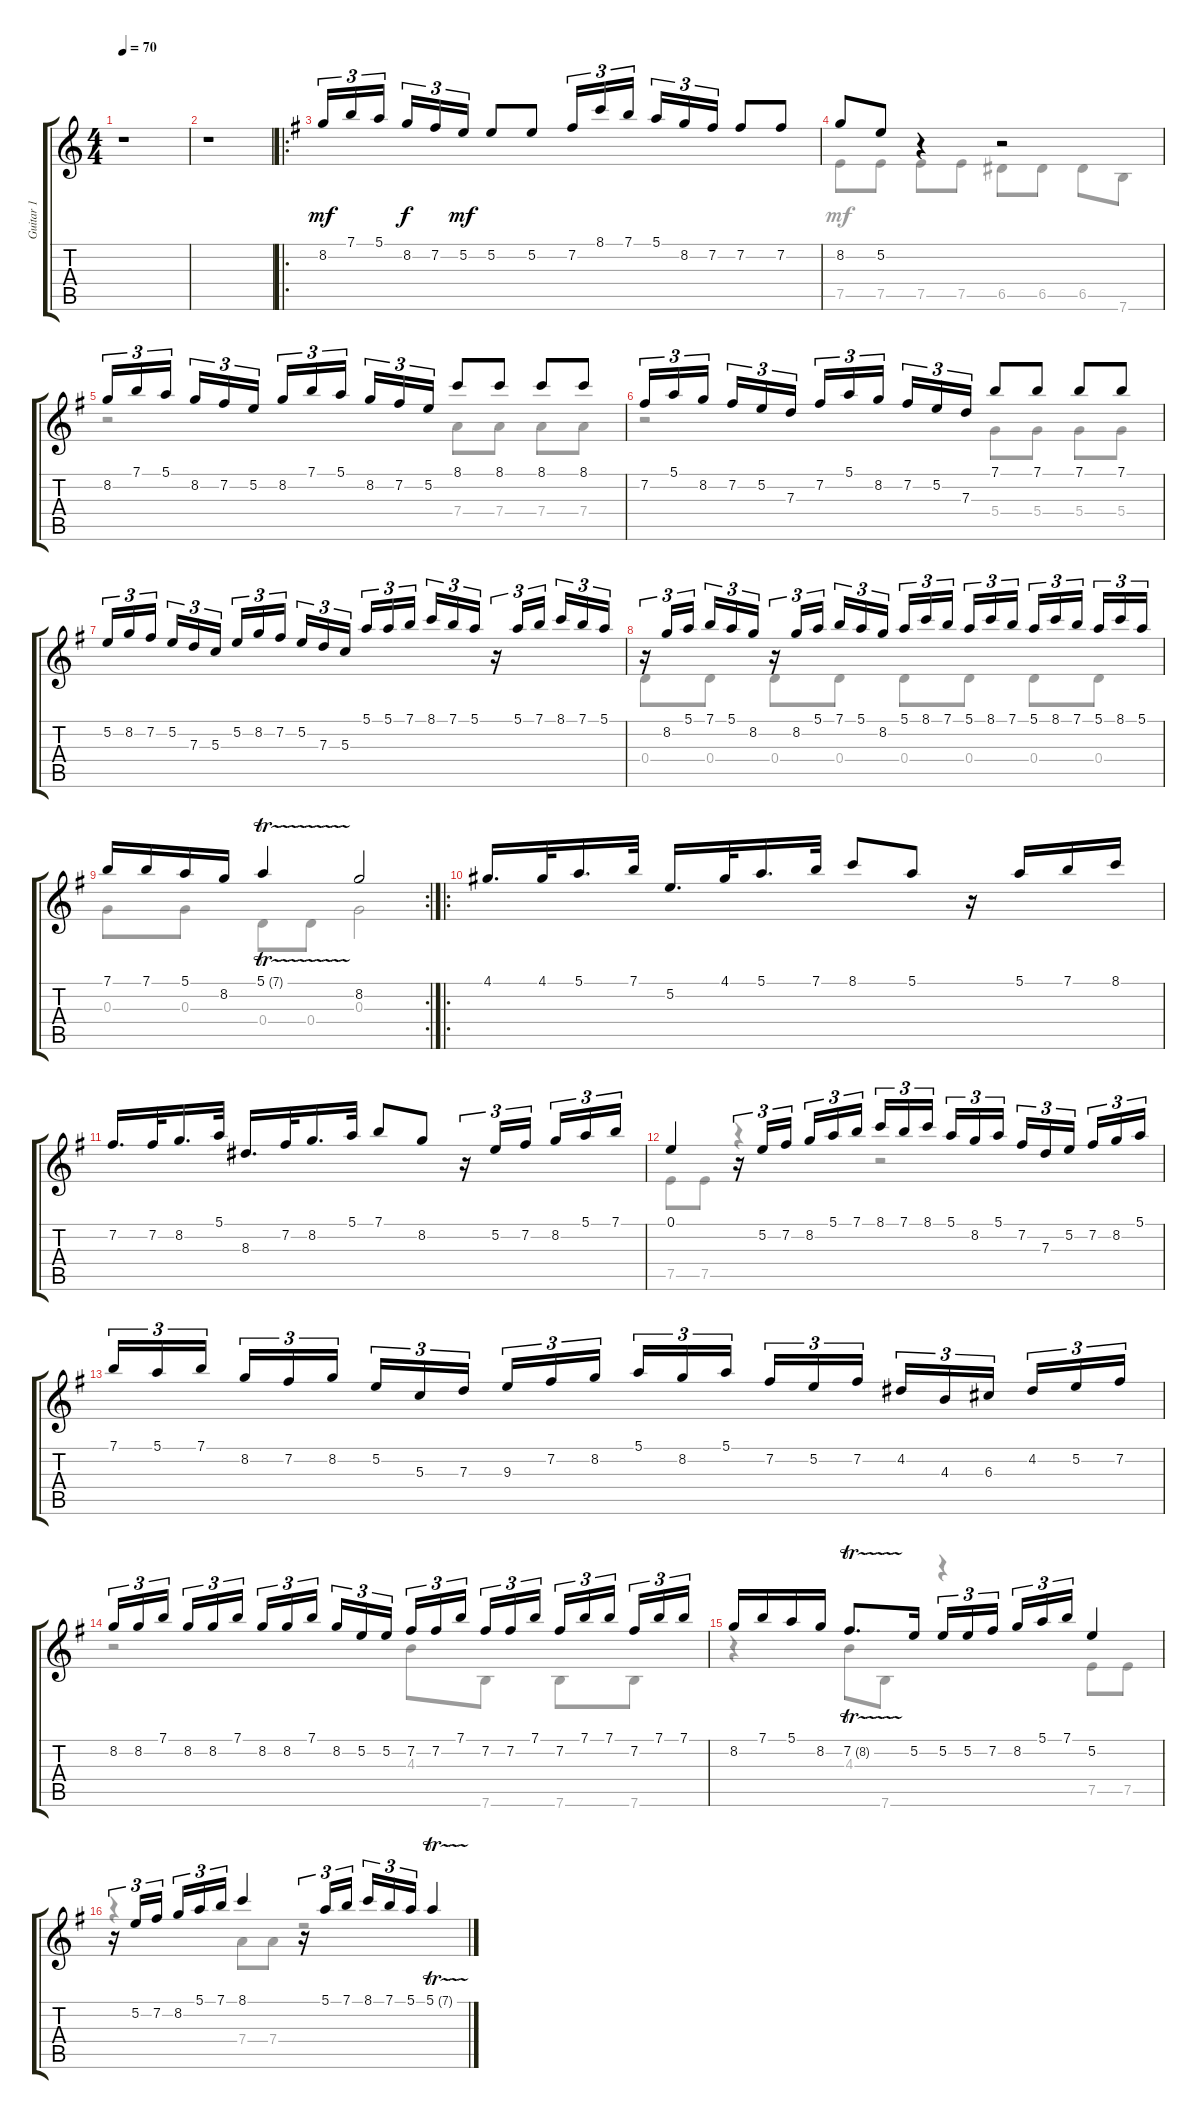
\track ("Guitar 1" "Guitar 1") {instrument acousticguitarnylon}
\staff {score tabs}
\tuning (E4 B3 G3 D3 A2 E2) {hide}
\voice
\ts (4 4)
\tempo 70
\clef g2
\ks c
r.1{dy mf instrument acousticguitarnylon} |
r.1 |
\ro
\ks eminor
8.2.16{tu (3 2) beam Up} 7.1.16{tu (3 2) beam Up} 5.1.16{tu (3 2) beam Up beam splitsecondary} 8.2.16{tu (3 2) dy f beam Up} 7.2.16{tu (3 2) beam Up} 5.2.16{tu (3 2) dy mf beam Up} 5.2.8{beam Up} 5.2.8{beam Up} 7.2.16{tu (3 2) beam Up} 8.1.16{tu (3 2) beam Up} 7.1.16{tu (3 2) beam Up beam splitsecondary} 5.1.16{tu (3 2) beam Up} 8.2.16{tu (3 2) beam Up} 7.2.16{tu (3 2) beam Up} 7.2.8{beam Up} 7.2.8{beam Up} |
8.2.8 5.2.8 r.4 r.2 |
8.2.16{tu (3 2)} 7.1.16{tu (3 2)} 5.1.16{tu (3 2) beam splitsecondary} 8.2.16{tu (3 2)} 7.2.16{tu (3 2)} 5.2.16{tu (3 2)} 8.2.16{tu (3 2)} 7.1.16{tu (3 2)} 5.1.16{tu (3 2) beam splitsecondary} 8.2.16{tu (3 2)} 7.2.16{tu (3 2)} 5.2.16{tu (3 2)} 8.1.8 8.1.8 8.1.8 8.1.8 |
7.2.16{tu (3 2)} 5.1.16{tu (3 2)} 8.2.16{tu (3 2) beam splitsecondary} 7.2.16{tu (3 2)} 5.2.16{tu (3 2)} 7.3.16{tu (3 2)} 7.2.16{tu (3 2)} 5.1.16{tu (3 2)} 8.2.16{tu (3 2) beam splitsecondary} 7.2.16{tu (3 2)} 5.2.16{tu (3 2)} 7.3.16{tu (3 2)} 7.1.8 7.1.8 7.1.8 7.1.8 |
5.2.16{tu (3 2) beam Up} 8.2.16{tu (3 2) beam Up} 7.2.16{tu (3 2) beam Up beam splitsecondary} 5.2.16{tu (3 2) beam Up} 7.3.16{tu (3 2) beam Up} 5.3.16{tu (3 2) beam Up} 5.2.16{tu (3 2) beam Up} 8.2.16{tu (3 2) beam Up} 7.2.16{tu (3 2) beam Up beam splitsecondary} 5.2.16{tu (3 2) beam Up} 7.3.16{tu (3 2) beam Up} 5.3.16{tu (3 2) beam Up} 5.1.16{tu (3 2) beam Up} 5.1.16{tu (3 2) beam Up} 7.1.16{tu (3 2) beam Up beam splitsecondary} 8.1.16{tu (3 2) beam Up} 7.1.16{tu (3 2) beam Up} 5.1.16{tu (3 2) beam Up} r.16{tu (3 2) beam Up} 5.1.16{tu (3 2) beam Up} 7.1.16{tu (3 2) beam Up beam splitsecondary} 8.1.16{tu (3 2) beam Up} 7.1.16{tu (3 2) beam Up} 5.1.16{tu (3 2) beam Up} |
r.16{tu (3 2)} 8.2.16{tu (3 2)} 5.1.16{tu (3 2) beam splitsecondary} 7.1.16{tu (3 2)} 5.1.16{tu (3 2)} 8.2.16{tu (3 2)} r.16{tu (3 2)} 8.2.16{tu (3 2)} 5.1.16{tu (3 2) beam splitsecondary} 7.1.16{tu (3 2)} 5.1.16{tu (3 2)} 8.2.16{tu (3 2)} 5.1.16{tu (3 2)} 8.1.16{tu (3 2)} 7.1.16{tu (3 2) beam splitsecondary} 5.1.16{tu (3 2)} 8.1.16{tu (3 2)} 7.1.16{tu (3 2)} 5.1.16{tu (3 2)} 8.1.16{tu (3 2)} 7.1.16{tu (3 2) beam splitsecondary} 5.1.16{tu (3 2)} 8.1.16{tu (3 2)} 5.1.16{tu (3 2)} |
\rc 2
7.1.16 7.1.16 5.1.16 8.2.16 5.1{tr (7 32)}.4 8.2.2 |
\ro
4.1.16{d beam Up} 4.1.32{beam Up} 5.1.16{d beam Up} 7.1.32{beam Up} 5.2.16{d beam Up} 4.1.32{beam Up} 5.1.16{d beam Up} 7.1.32{beam Up} 8.1.8{beam Up} 5.1.8{beam Up} r.16 5.1.16{beam Up} 7.1.16{beam Up} 8.1.16{beam Up} |
7.2.16{d beam Up} 7.2.32{beam Up} 8.2.16{d beam Up} 5.1.32{beam Up} 8.3.16{d beam Up} 7.2.32{beam Up} 8.2.16{d beam Up} 5.1.32{beam Up} 7.1.8{beam Up} 8.2.8{beam Up} r.16{tu (3 2) beam Up} 5.2.16{tu (3 2) beam Up} 7.2.16{tu (3 2) beam Up beam splitsecondary} 8.2.16{tu (3 2) beam Up} 5.1.16{tu (3 2) beam Up} 7.1.16{tu (3 2) beam Up} |
0.1.4 r.16{tu (3 2)} 5.2.16{tu (3 2)} 7.2.16{tu (3 2) beam splitsecondary} 8.2.16{tu (3 2)} 5.1.16{tu (3 2)} 7.1.16{tu (3 2)} 8.1.16{tu (3 2)} 7.1.16{tu (3 2)} 8.1.16{tu (3 2) beam splitsecondary} 5.1.16{tu (3 2)} 8.2.16{tu (3 2)} 5.1.16{tu (3 2)} 7.2.16{tu (3 2)} 7.3.16{tu (3 2)} 5.2.16{tu (3 2) beam splitsecondary} 7.2.16{tu (3 2)} 8.2.16{tu (3 2)} 5.1.16{tu (3 2)} |
7.1.16{tu (3 2) beam Up} 5.1.16{tu (3 2) beam Up} 7.1.16{tu (3 2) beam Up beam splitsecondary} 8.2.16{tu (3 2) beam Up} 7.2.16{tu (3 2) beam Up} 8.2.16{tu (3 2) beam Up} 5.2.16{tu (3 2) beam Up} 5.3.16{tu (3 2) beam Up} 7.3.16{tu (3 2) beam Up beam splitsecondary} 9.3.16{tu (3 2) beam Up} 7.2.16{tu (3 2) beam Up} 8.2.16{tu (3 2) beam Up} 5.1.16{tu (3 2) beam Up} 8.2.16{tu (3 2) beam Up} 5.1.16{tu (3 2) beam Up beam splitsecondary} 7.2.16{tu (3 2) beam Up} 5.2.16{tu (3 2) beam Up} 7.2.16{tu (3 2) beam Up} 4.2.16{tu (3 2) beam Up} 4.3.16{tu (3 2) beam Up} 6.3.16{tu (3 2) beam Up beam splitsecondary} 4.2.16{tu (3 2) beam Up} 5.2.16{tu (3 2) beam Up} 7.2.16{tu (3 2) beam Up} |
8.2.16{tu (3 2)} 8.2.16{tu (3 2)} 7.1.16{tu (3 2) beam splitsecondary} 8.2.16{tu (3 2)} 8.2.16{tu (3 2)} 7.1.16{tu (3 2)} 8.2.16{tu (3 2)} 8.2.16{tu (3 2)} 7.1.16{tu (3 2) beam splitsecondary} 8.2.16{tu (3 2)} 5.2.16{tu (3 2)} 5.2.16{tu (3 2)} 7.2.16{tu (3 2)} 7.2.16{tu (3 2)} 7.1.16{tu (3 2) beam splitsecondary} 7.2.16{tu (3 2)} 7.2.16{tu (3 2)} 7.1.16{tu (3 2)} 7.2.16{tu (3 2)} 7.1.16{tu (3 2)} 7.1.16{tu (3 2) beam splitsecondary} 7.2.16{tu (3 2)} 7.1.16{tu (3 2)} 7.1.16{tu (3 2)} |
8.2.16 7.1.16 5.1.16 8.2.16 7.2{tr (8 32)}.8{d} 5.2.16 5.2.16{tu (3 2)} 5.2.16{tu (3 2)} 7.2.16{tu (3 2) beam splitsecondary} 8.2.16{tu (3 2)} 5.1.16{tu (3 2)} 7.1.16{tu (3 2)} 5.2.4 |
r.16{tu (3 2)} 5.2.16{tu (3 2)} 7.2.16{tu (3 2) beam splitsecondary} 8.2.16{tu (3 2)} 5.1.16{tu (3 2)} 7.1.16{tu (3 2)} 8.1.4 r.16{tu (3 2)} 5.1.16{tu (3 2)} 7.1.16{tu (3 2) beam splitsecondary} 8.1.16{tu (3 2)} 7.1.16{tu (3 2)} 5.1.16{tu (3 2)} 5.1{tr (7 32)}.4
\voice
\clef g2
\ottava regular
\simile none
\ks c
|
|
\ks eminor
|
7.5.8 7.5.8 7.5.8 7.5.8 6.5.8 6.5.8 6.5.8 7.6.8 |
r.2 7.4.8 7.4.8 7.4.8 7.4.8 |
r.2 5.4.8 5.4.8 5.4.8 5.4.8 |
|
0.4.8 0.4.8 0.4.8 0.4.8 0.4.8 0.4.8 0.4.8 0.4.8 |
0.3.8 0.3.8 0.4.8 0.4.8 0.3.2 |
|
|
7.5.8 7.5.8 r.4 r.2 |
|
r.2 4.3.8 7.6.8 7.6.8 7.6.8 |
r.4 4.3.8 7.6.8 r.4 7.5.8 7.5.8 |
r.4 7.4.8 7.4.8 r.2
